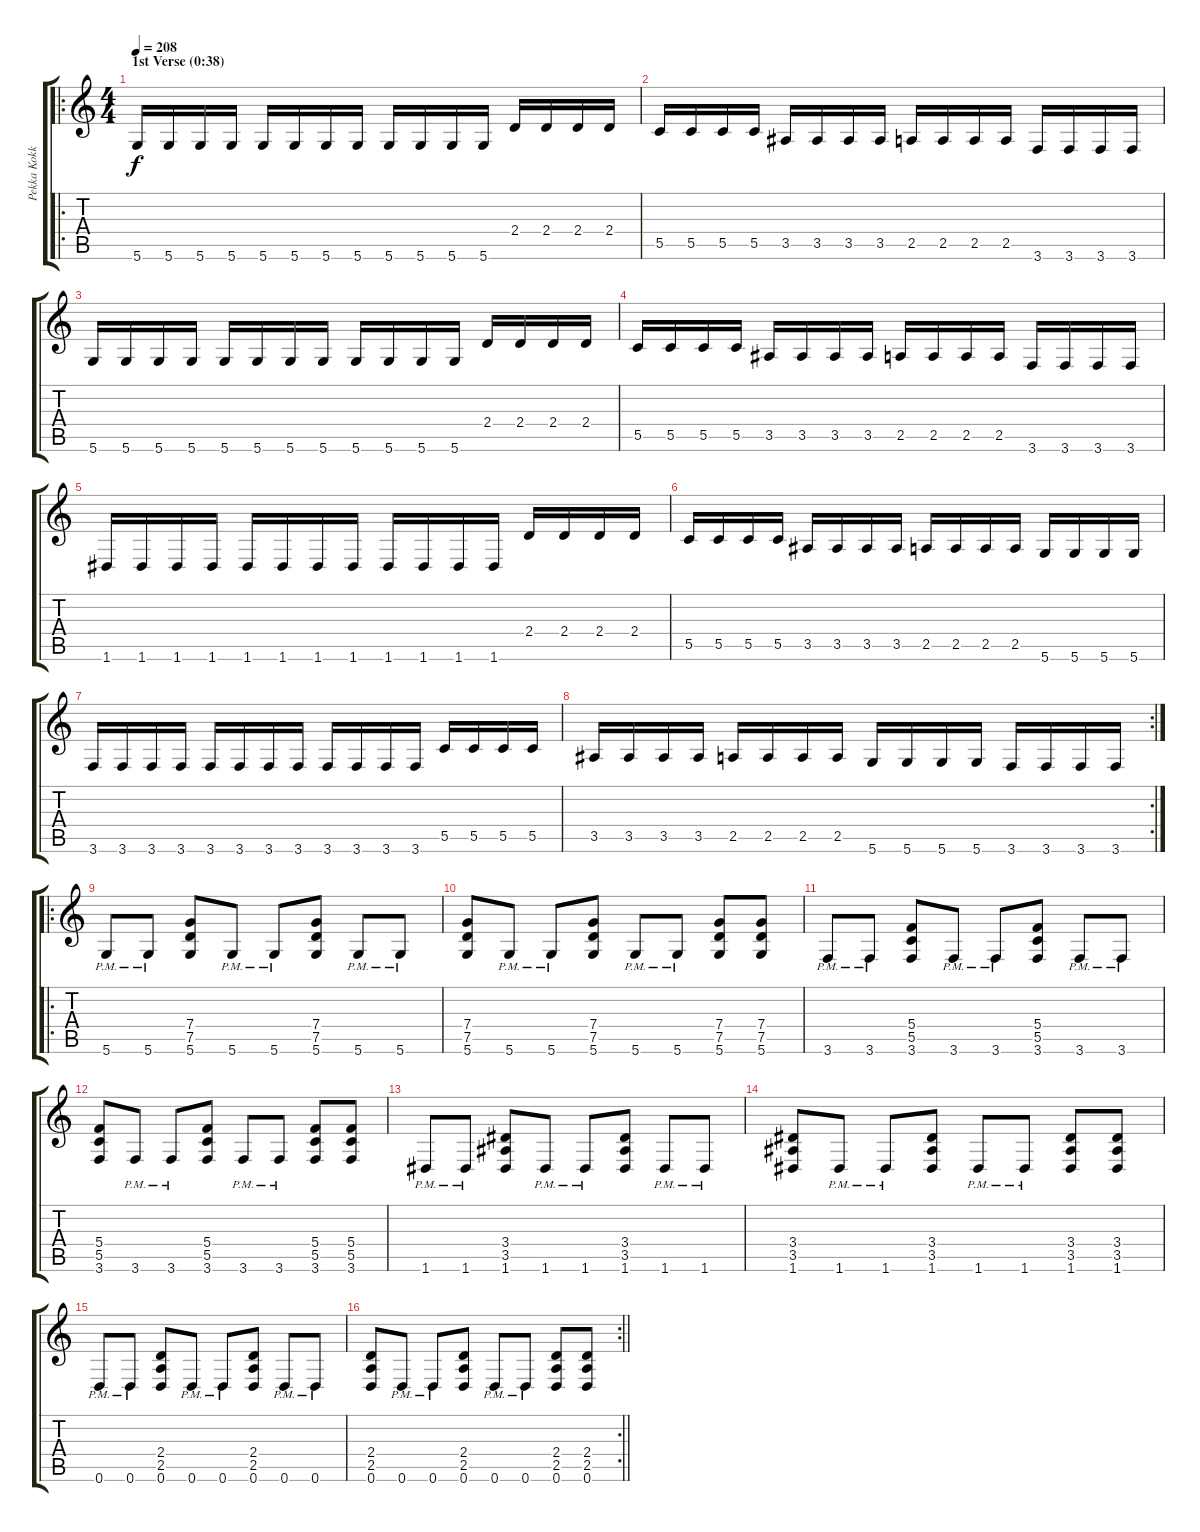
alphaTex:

\track ("Pekka Kokko" "Pekka Kokk") {instrument distortionguitar}
\staff {score tabs}
\tuning (D4 A3 F3 C3 G2 D2) {hide}
\ro
\ts (4 4)
\section ("" "1st Verse (0:38)")
\tempo 208
\clef g2
\ks c
5.6.16{dy f} 5.6.16 5.6.16 5.6.16 5.6.16 5.6.16 5.6.16 5.6.16 5.6.16 5.6.16 5.6.16 5.6.16 2.4.16 2.4.16 2.4.16 2.4.16 |
5.5.16 5.5.16 5.5.16 5.5.16 3.5.16 3.5.16 3.5.16 3.5.16 2.5.16 2.5.16 2.5.16 2.5.16 3.6.16 3.6.16 3.6.16 3.6.16 |
5.6.16 5.6.16 5.6.16 5.6.16 5.6.16 5.6.16 5.6.16 5.6.16 5.6.16 5.6.16 5.6.16 5.6.16 2.4.16 2.4.16 2.4.16 2.4.16 |
5.5.16 5.5.16 5.5.16 5.5.16 3.5.16 3.5.16 3.5.16 3.5.16 2.5.16 2.5.16 2.5.16 2.5.16 3.6.16 3.6.16 3.6.16 3.6.16 |
1.6.16 1.6.16 1.6.16 1.6.16 1.6.16 1.6.16 1.6.16 1.6.16 1.6.16 1.6.16 1.6.16 1.6.16 2.4.16 2.4.16 2.4.16 2.4.16 |
5.5.16 5.5.16 5.5.16 5.5.16 3.5.16 3.5.16 3.5.16 3.5.16 2.5.16 2.5.16 2.5.16 2.5.16 5.6.16 5.6.16 5.6.16 5.6.16 |
3.6.16 3.6.16 3.6.16 3.6.16 3.6.16 3.6.16 3.6.16 3.6.16 3.6.16 3.6.16 3.6.16 3.6.16 5.5.16 5.5.16 5.5.16 5.5.16 |
\rc 2
3.5.16 3.5.16 3.5.16 3.5.16 2.5.16 2.5.16 2.5.16 2.5.16 5.6.16 5.6.16 5.6.16 5.6.16 3.6.16 3.6.16 3.6.16 3.6.16 |
\ro
5.6{pm}.8 5.6{pm}.8 (7.4 7.5 5.6).8 5.6{pm}.8 5.6{pm}.8 (7.4 7.5 5.6).8 5.6{pm}.8 5.6{pm}.8 |
(7.4 7.5 5.6).8 5.6{pm}.8 5.6{pm}.8 (7.4 7.5 5.6).8 5.6{pm}.8 5.6{pm}.8 (7.4 7.5 5.6).8 (7.4 7.5 5.6).8 |
3.6{pm}.8 3.6{pm}.8 (5.4 5.5 3.6).8 3.6{pm}.8 3.6{pm}.8 (5.4 5.5 3.6).8 3.6{pm}.8 3.6{pm}.8 |
(5.4 5.5 3.6).8 3.6{pm}.8 3.6{pm}.8 (5.4 5.5 3.6).8 3.6{pm}.8 3.6{pm}.8 (5.4 5.5 3.6).8 (5.4 5.5 3.6).8 |
1.6{pm}.8 1.6{pm}.8 (3.4 3.5 1.6).8 1.6{pm}.8 1.6{pm}.8 (3.4 3.5 1.6).8 1.6{pm}.8 1.6{pm}.8 |
(3.4 3.5 1.6).8 1.6{pm}.8 1.6{pm}.8 (3.4 3.5 1.6).8 1.6{pm}.8 1.6{pm}.8 (3.4 3.5 1.6).8 (3.4 3.5 1.6).8 |
0.6{pm}.8 0.6{pm}.8 (2.4 2.5 0.6).8 0.6{pm}.8 0.6{pm}.8 (2.4 2.5 0.6).8 0.6{pm}.8 0.6{pm}.8 |
\rc 2
\barLineRight lightlight
(2.4 2.5 0.6).8 0.6{pm}.8 0.6{pm}.8 (2.4 2.5 0.6).8 0.6{pm}.8 0.6{pm}.8 (2.4 2.5 0.6).8 (2.4 2.5 0.6).8
